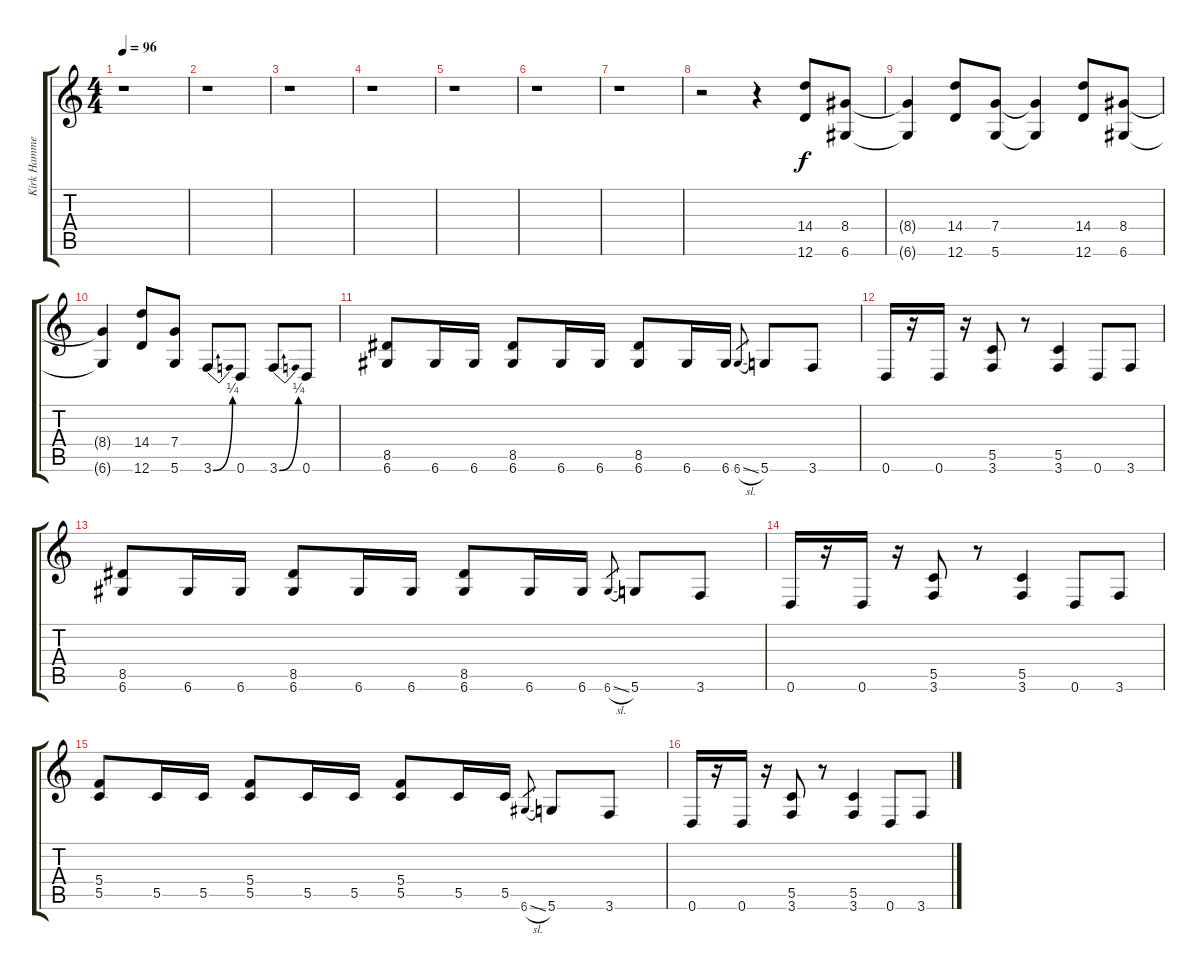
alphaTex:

\track ("Kirk Hammet" "Kirk Hamme") {instrument distortionguitar}
\staff {score tabs}
\tuning (D4 A3 F3 C3 G2 D2) {hide}
\ts (4 4)
\tempo 96
\clef g2
\ks c
r.1{dy f} |
r.1 |
r.1 |
r.1 |
r.1 |
r.1 |
r.1 |
r.2 r.4 (14.4 12.6).8 (8.4 6.6).8 |
(8.4{t} 6.6{t}).4 (14.4 12.6).8 (7.4 5.6).8 (7.4{t} 5.6{t}).4 (14.4 12.6).8 (8.4 6.6).8 |
(8.4{t} 6.6{t}).4 (14.4 12.6).8 (7.4 5.6).8 3.6{be (bend 0 0 60 1)}.8 0.6.8 3.6{be (bend 0 0 60 1)}.8 0.6.8 |
(8.5 6.6).8 6.6.16 6.6.16 (8.5 6.6).8 6.6.16 6.6.16 (8.5 6.6).8 6.6.16 6.6.16 6.6{sl}.8{gr} 5.6.8 3.6.8 |
0.6.16 r.16 0.6.16 r.16 (5.5 3.6).8 r.8 (5.5 3.6).4 0.6.8 3.6.8 |
(8.5 6.6).8 6.6.16 6.6.16 (8.5 6.6).8 6.6.16 6.6.16 (8.5 6.6).8 6.6.16 6.6.16 6.6{sl}.8{gr} 5.6.8 3.6.8 |
0.6.16 r.16 0.6.16 r.16 (5.5 3.6).8 r.8 (5.5 3.6).4 0.6.8 3.6.8 |
(5.4 5.5).8 5.5.16 5.5.16 (5.4 5.5).8 5.5.16 5.5.16 (5.4 5.5).8 5.5.16 5.5.16 6.6{sl}.8{gr} 5.6.8 3.6.8 |
0.6.16 r.16 0.6.16 r.16 (5.5 3.6).8 r.8 (5.5 3.6).4 0.6.8 3.6.8
